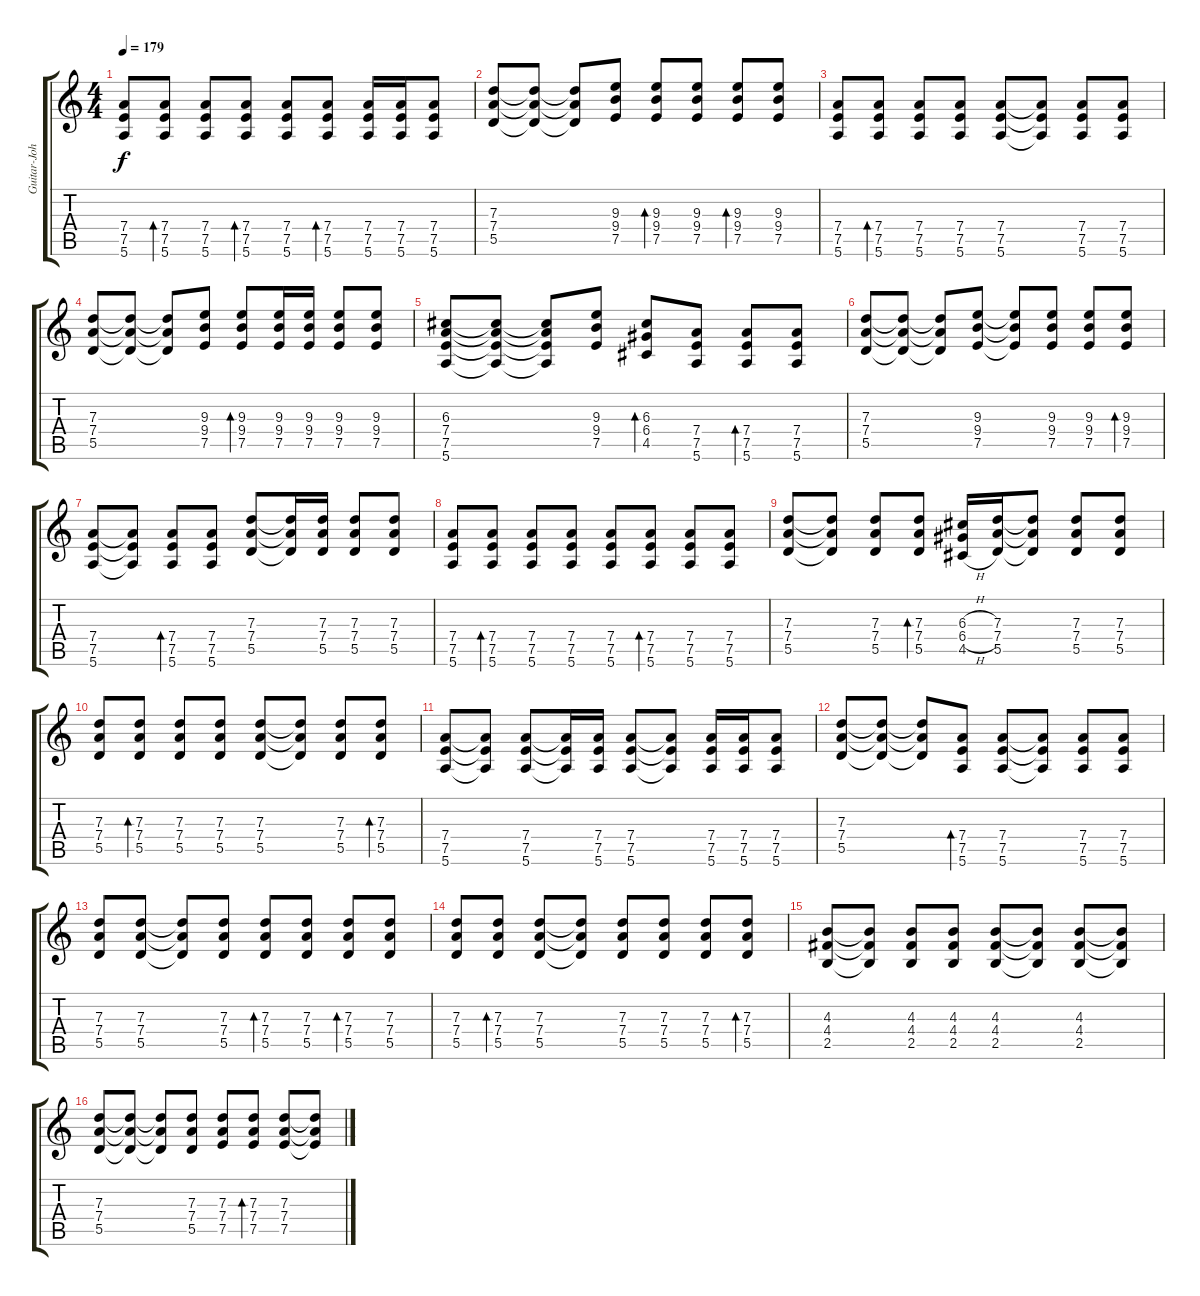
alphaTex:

\track ("Guitar-Johnny Ramone" "Guitar-Joh") {instrument distortionguitar}
\staff {score tabs}
\tuning (E4 B3 G3 D3 A2 E2) {hide}
\ts (4 4)
\tempo 179
\clef g2
\ks c
(7.4 7.5 5.6).8{dy f} (7.4 7.5 5.6).8{bd 240} (7.4 7.5 5.6).8 (7.4 7.5 5.6).8{bd 240} (7.4 7.5 5.6).8 (7.4 7.5 5.6).8{bd 240} (7.4 7.5 5.6).16 (7.4 7.5 5.6).16 (7.4 7.5 5.6).8 |
(7.3 7.4 5.5).8 (7.3{t} 7.4{t} 5.5{t}).8 (7.3{t} 7.4{t} 5.5{t}).8 (9.3 9.4 7.5).8 (9.3 9.4 7.5).8{bd 240} (9.3 9.4 7.5).8 (9.3 9.4 7.5).8{bd 240} (9.3 9.4 7.5).8 |
(7.4 7.5 5.6).8 (7.4 7.5 5.6).8{bd 240} (7.4 7.5 5.6).8 (7.4 7.5 5.6).8 (7.4 7.5 5.6).8 (7.4{t} 7.5{t} 5.6{t}).8 (7.4 7.5 5.6).8 (7.4 7.5 5.6).8 |
(7.3 7.4 5.5).8 (7.3{t} 7.4{t} 5.5{t}).8 (7.3{t} 7.4{t} 5.5{t}).8 (9.3 9.4 7.5).8 (9.3 9.4 7.5).8{bd 240} (9.3 9.4 7.5).16 (9.3 9.4 7.5).16 (9.3 9.4 7.5).8 (9.3 9.4 7.5).8 |
(6.3 7.4 7.5 5.6).8 (6.3{t} 7.4{t} 7.5{t} 5.6{t}).8 (6.3{t} 7.4{t} 7.5{t} 5.6{t}).8 (9.3 9.4 7.5).8 (6.3 6.4 4.5).8{bd 240} (7.4 7.5 5.6).8 (7.4 7.5 5.6).8{bd 240} (7.4 7.5 5.6).8 |
(7.3 7.4 5.5).8 (7.3{t} 7.4{t} 5.5{t}).8 (7.3{t} 7.4{t} 5.5{t}).8 (9.3 9.4 7.5).8 (9.3{t} 9.4{t} 7.5{t}).8 (9.3 9.4 7.5).8 (9.3 9.4 7.5).8 (9.3 9.4 7.5).8{bd 240} |
(7.4 7.5 5.6).8 (7.4{t} 7.5{t} 5.6{t}).8 (7.4 7.5 5.6).8{bd 240} (7.4 7.5 5.6).8 (7.3 7.4 5.5).8 (7.3{t} 7.4{t} 5.5{t}).16 (7.3 7.4 5.5).16 (7.3 7.4 5.5).8 (7.3 7.4 5.5).8 |
(7.4 7.5 5.6).8 (7.4 7.5 5.6).8{bd 240} (7.4 7.5 5.6).8 (7.4 7.5 5.6).8 (7.4 7.5 5.6).8 (7.4 7.5 5.6).8{bd 240} (7.4 7.5 5.6).8 (7.4 7.5 5.6).8 |
(7.3 7.4 5.5).8 (7.3{t} 7.4{t} 5.5{t}).8 (7.3 7.4 5.5).8 (7.3 7.4 5.5).8{bd 240} (6.3{h} 6.4{h} 4.5{h}).16 (7.3 7.4 5.5).16 (7.3{t} 7.4{t} 5.5{t}).8 (7.3 7.4 5.5).8 (7.3 7.4 5.5).8 |
(7.3 7.4 5.5).8 (7.3 7.4 5.5).8{bd 240} (7.3 7.4 5.5).8 (7.3 7.4 5.5).8 (7.3 7.4 5.5).8 (7.3{t} 7.4{t} 5.5{t}).8 (7.3 7.4 5.5).8 (7.3 7.4 5.5).8{bd 240} |
(7.4 7.5 5.6).8 (7.4{t} 7.5{t} 5.6{t}).8 (7.4 7.5 5.6).8 (7.4{t} 7.5{t} 5.6{t}).16 (7.4 7.5 5.6).16 (7.4 7.5 5.6).8 (7.4{t} 7.5{t} 5.6{t}).8 (7.4 7.5 5.6).16 (7.4 7.5 5.6).16 (7.4 7.5 5.6).8 |
(7.3 7.4 5.5).8 (7.3{t} 7.4{t} 5.5{t}).8 (7.3{t} 7.4{t} 5.5{t}).8 (7.4 7.5 5.6).8{bd 240} (7.4 7.5 5.6).8 (7.4{t} 7.5{t} 5.6{t}).8 (7.4 7.5 5.6).8 (7.4 7.5 5.6).8 |
(7.3 7.4 5.5).8 (7.3 7.4 5.5).8 (7.3{t} 7.4{t} 5.5{t}).8 (7.3 7.4 5.5).8 (7.3 7.4 5.5).8{bd 240} (7.3 7.4 5.5).8 (7.3 7.4 5.5).8{bd 240} (7.3 7.4 5.5).8 |
(7.3 7.4 5.5).8 (7.3 7.4 5.5).8{bd 60} (7.3 7.4 5.5).8 (7.3{t} 7.4{t} 5.5{t}).8 (7.3 7.4 5.5).8 (7.3 7.4 5.5).8 (7.3 7.4 5.5).8 (7.3 7.4 5.5).8{bd 240} |
(4.3 4.4 2.5).8 (4.3{t} 4.4{t} 2.5{t}).8 (4.3 4.4 2.5).8 (4.3 4.4 2.5).8 (4.3 4.4 2.5).8 (4.3{t} 4.4{t} 2.5{t}).8 (4.3 4.4 2.5).8 (4.3{t} 4.4{t} 2.5{t}).8 |
(7.3 7.4 5.5).8 (7.3{t} 7.4{t} 5.5{t}).8 (7.3{t} 7.4{t} 5.5{t}).8 (7.3 7.4 5.5).8 (7.3 7.4 7.5).8 (7.3 7.4 7.5).8{bd 240} (7.3 7.4 7.5).8 (7.3{t} 7.4{t} 7.5{t}).8
